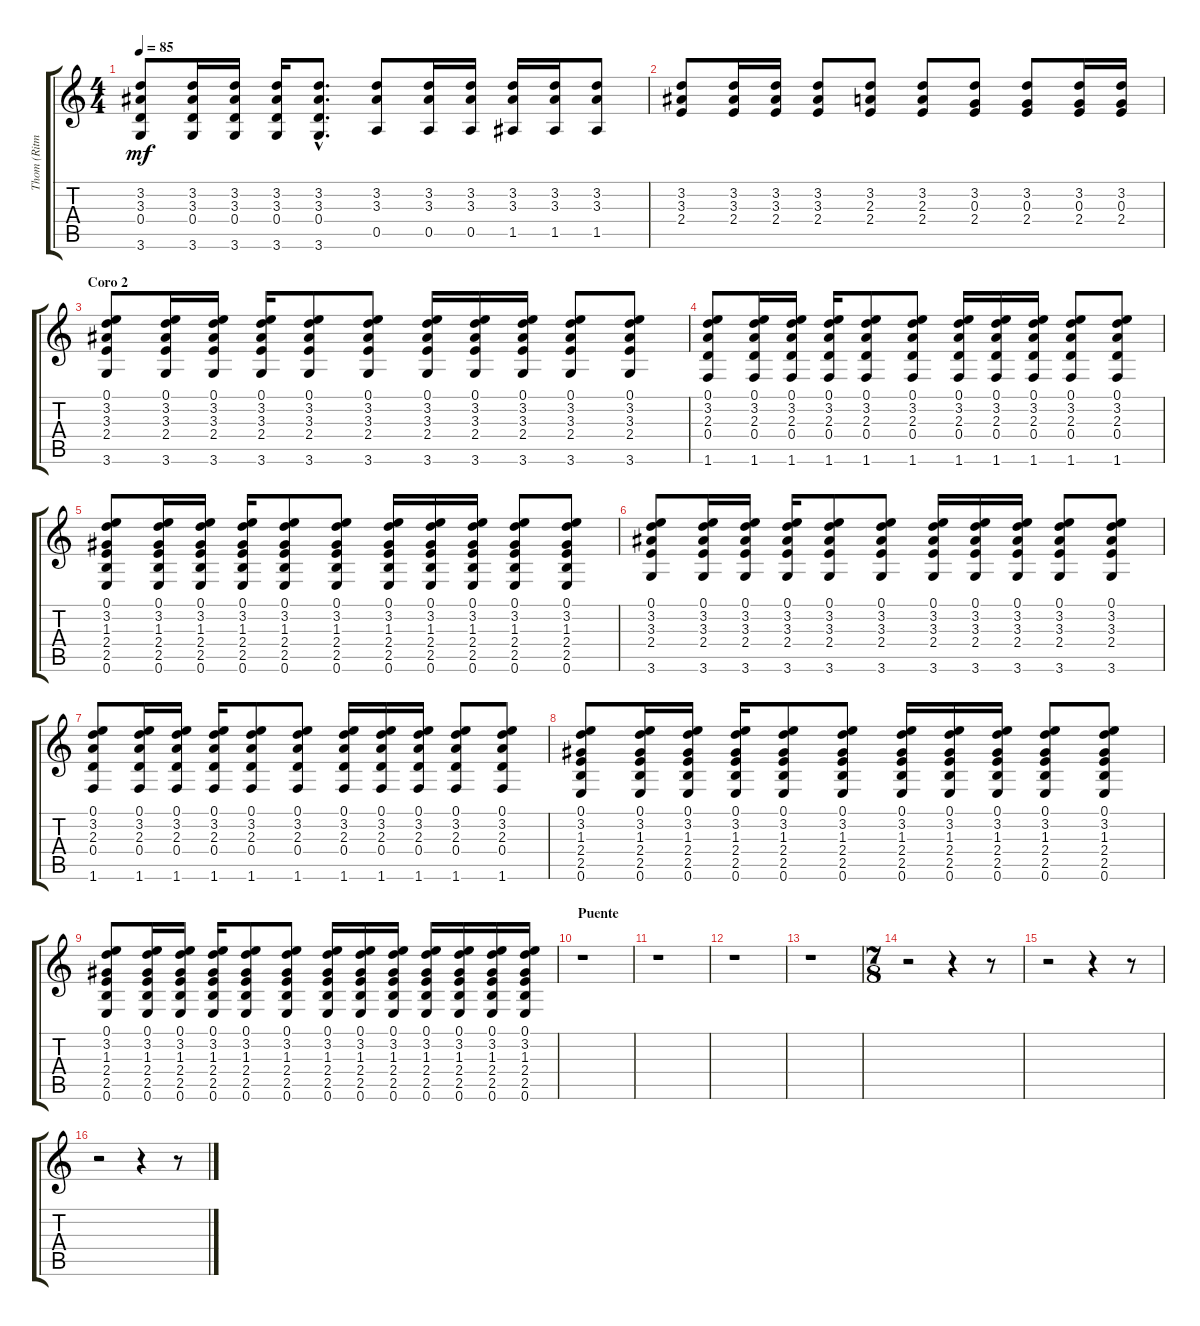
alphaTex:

\track ("Thom (Ritmica)" "Thom (Ritm") {instrument acousticguitarsteel}
\staff {score tabs}
\tuning (E4 B3 G3 D3 A2 E2) {hide}
\ts (4 4)
\tempo 85
\clef g2
\ks c
(3.2 3.3 0.4 3.6).8{dy mf} (3.2 3.3 0.4 3.6).16 (3.2 3.3 0.4 3.6).16 (3.2 3.3 0.4 3.6).16 (3.2{hac} 3.3{hac} 0.4{hac} 3.6{hac}).8{d} (3.2 3.3 0.5).8 (3.2 3.3 0.5).16 (3.2 3.3 0.5).16 (3.2 3.3 1.5).16 (3.2 3.3 1.5).16 (3.2 3.3 1.5).8 |
(3.2 3.3 2.4).8 (3.2 3.3 2.4).16 (3.2 3.3 2.4).16 (3.2 3.3 2.4).8 (3.2 2.3 2.4).8 (3.2 2.3 2.4).8 (3.2 0.3 2.4).8 (3.2 0.3 2.4).8 (3.2 0.3 2.4).16 (3.2 0.3 2.4).16 |
\section ("" "Coro 2")
(0.1 3.2 3.3 2.4 3.6).8 (0.1 3.2 3.3 2.4 3.6).16 (0.1 3.2 3.3 2.4 3.6).16 (0.1 3.2 3.3 2.4 3.6).16 (0.1 3.2 3.3 2.4 3.6).8 (0.1 3.2 3.3 2.4 3.6).8 (0.1 3.2 3.3 2.4 3.6).16 (0.1 3.2 3.3 2.4 3.6).16 (0.1 3.2 3.3 2.4 3.6).16 (0.1 3.2 3.3 2.4 3.6).8 (0.1 3.2 3.3 2.4 3.6).8 |
(0.1 3.2 2.3 0.4 1.6).8 (0.1 3.2 2.3 0.4 1.6).16 (0.1 3.2 2.3 0.4 1.6).16 (0.1 3.2 2.3 0.4 1.6).16 (0.1 3.2 2.3 0.4 1.6).8 (0.1 3.2 2.3 0.4 1.6).8 (0.1 3.2 2.3 0.4 1.6).16 (0.1 3.2 2.3 0.4 1.6).16 (0.1 3.2 2.3 0.4 1.6).16 (0.1 3.2 2.3 0.4 1.6).8 (0.1 3.2 2.3 0.4 1.6).8 |
(0.1 3.2 1.3 2.4 2.5 0.6).8 (0.1 3.2 1.3 2.4 2.5 0.6).16 (0.1 3.2 1.3 2.4 2.5 0.6).16 (0.1 3.2 1.3 2.4 2.5 0.6).16 (0.1 3.2 1.3 2.4 2.5 0.6).8 (0.1 3.2 1.3 2.4 2.5 0.6).8 (0.1 3.2 1.3 2.4 2.5 0.6).16 (0.1 3.2 1.3 2.4 2.5 0.6).16 (0.1 3.2 1.3 2.4 2.5 0.6).16 (0.1 3.2 1.3 2.4 2.5 0.6).8 (0.1 3.2 1.3 2.4 2.5 0.6).8 |
(0.1 3.2 3.3 2.4 3.6).8 (0.1 3.2 3.3 2.4 3.6).16 (0.1 3.2 3.3 2.4 3.6).16 (0.1 3.2 3.3 2.4 3.6).16 (0.1 3.2 3.3 2.4 3.6).8 (0.1 3.2 3.3 2.4 3.6).8 (0.1 3.2 3.3 2.4 3.6).16 (0.1 3.2 3.3 2.4 3.6).16 (0.1 3.2 3.3 2.4 3.6).16 (0.1 3.2 3.3 2.4 3.6).8 (0.1 3.2 3.3 2.4 3.6).8 |
(0.1 3.2 2.3 0.4 1.6).8 (0.1 3.2 2.3 0.4 1.6).16 (0.1 3.2 2.3 0.4 1.6).16 (0.1 3.2 2.3 0.4 1.6).16 (0.1 3.2 2.3 0.4 1.6).8 (0.1 3.2 2.3 0.4 1.6).8 (0.1 3.2 2.3 0.4 1.6).16 (0.1 3.2 2.3 0.4 1.6).16 (0.1 3.2 2.3 0.4 1.6).16 (0.1 3.2 2.3 0.4 1.6).8 (0.1 3.2 2.3 0.4 1.6).8 |
(0.1 3.2 1.3 2.4 2.5 0.6).8 (0.1 3.2 1.3 2.4 2.5 0.6).16 (0.1 3.2 1.3 2.4 2.5 0.6).16 (0.1 3.2 1.3 2.4 2.5 0.6).16 (0.1 3.2 1.3 2.4 2.5 0.6).8 (0.1 3.2 1.3 2.4 2.5 0.6).8 (0.1 3.2 1.3 2.4 2.5 0.6).16 (0.1 3.2 1.3 2.4 2.5 0.6).16 (0.1 3.2 1.3 2.4 2.5 0.6).16 (0.1 3.2 1.3 2.4 2.5 0.6).8 (0.1 3.2 1.3 2.4 2.5 0.6).8 |
(0.1 3.2 1.3 2.4 2.5 0.6).8 (0.1 3.2 1.3 2.4 2.5 0.6).16 (0.1 3.2 1.3 2.4 2.5 0.6).16 (0.1 3.2 1.3 2.4 2.5 0.6).16 (0.1 3.2 1.3 2.4 2.5 0.6).8 (0.1 3.2 1.3 2.4 2.5 0.6).8 (0.1 3.2 1.3 2.4 2.5 0.6).16 (0.1 3.2 1.3 2.4 2.5 0.6).16 (0.1 3.2 1.3 2.4 2.5 0.6).16 (0.1 3.2 1.3 2.4 2.5 0.6).16 (0.1 3.2 1.3 2.4 2.5 0.6).16 (0.1 3.2 1.3 2.4 2.5 0.6).16 (0.1 3.2 1.3 2.4 2.5 0.6).16 |
\section ("" "Puente")
r.1 |
r.1 |
r.1 |
r.1 |
\ts (7 8)
r.2 r.4 r.8 |
r.2 r.4 r.8 |
r.2 r.4 r.8
